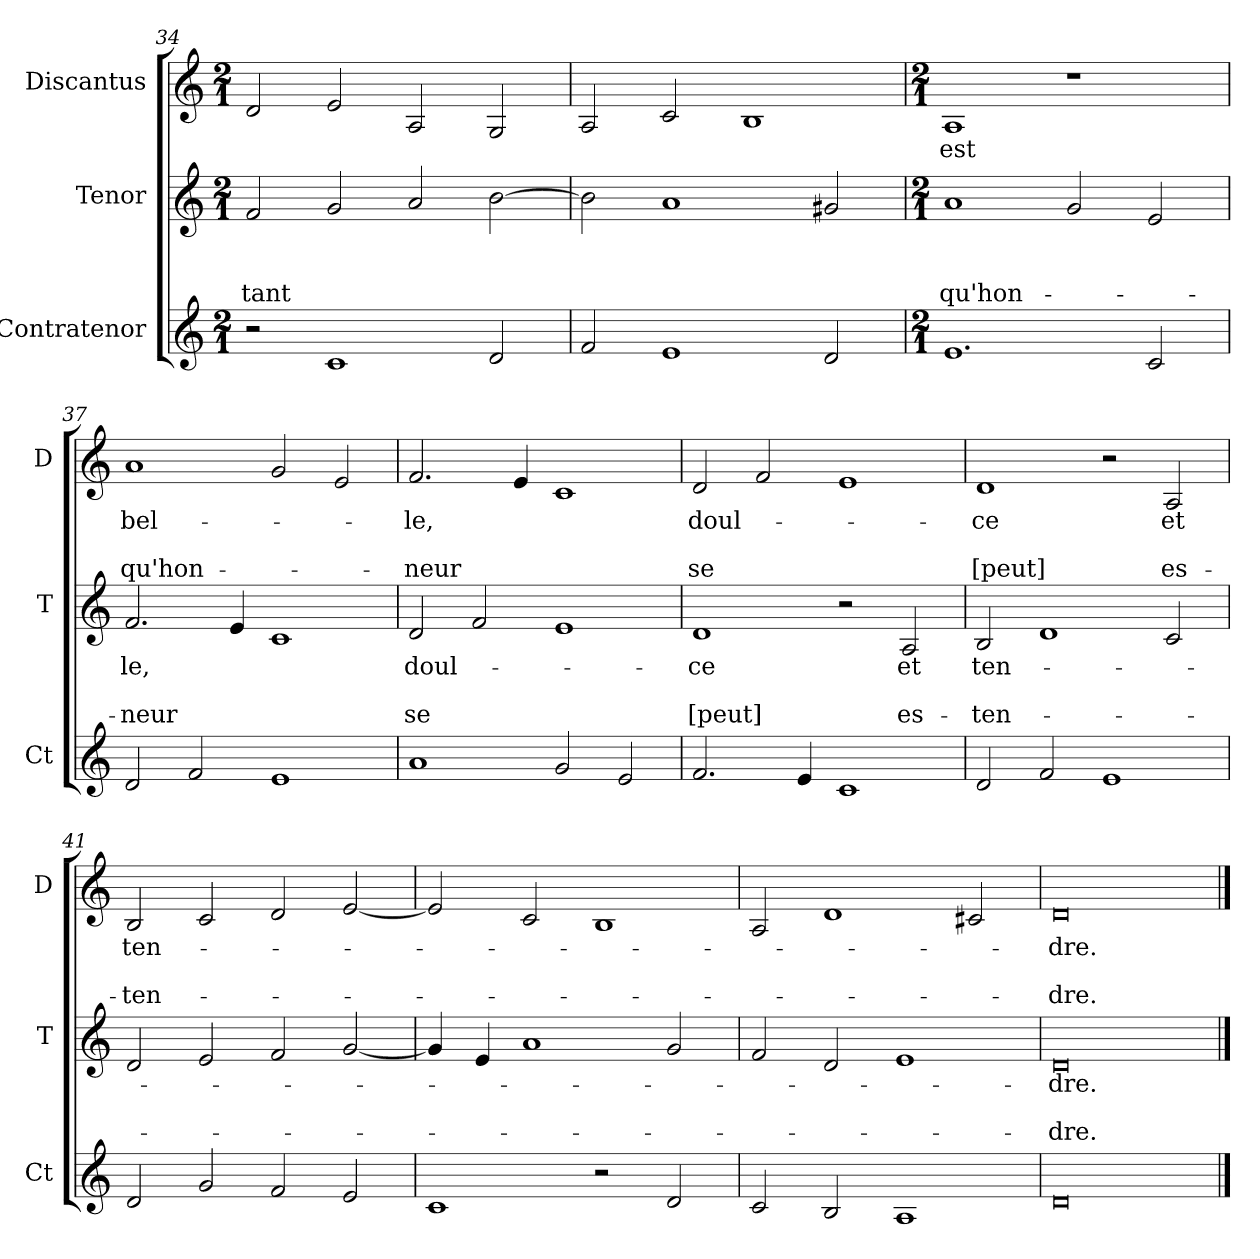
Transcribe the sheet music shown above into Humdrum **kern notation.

**kern	**kern	**text	**text	**text	**kern	**text	**text	**text
*part3	*part2	*part2	*part2	*part2	*part1	*part1	*part1	*part1
*staff3	*staff2	*staff2	*staff2	*staff2	*staff1	*staff1	*staff1	*staff1
*I"Contratenor	*I"Tenor	*	*	*	*I"Discantus	*	*	*
*I'Ct	*I'T	*	*	*	*I'D	*	*	*
*clefG2	*clefG2	*	*	*	*clefG2	*	*	*
*k[]	*k[]	*	*	*	*k[]	*	*	*
*M2/1	*M2/1	*	*	*	*M2/1	*	*	*
=34	=34	=34	=34	=34	=34	=34	=34	=34
2r	2f	.	.	tant	2d	.	.	.
1c	2g	.	.	.	2e	.	.	.
.	2a	.	.	.	2A	.	.	.
2d	[2b	.	.	.	2G	.	.	.
=35	=35	=35	=35	=35	=35	=35	=35	=35
2f	2b]	.	.	.	2A	.	.	.
1e	1a	.	.	.	2c	.	.	.
.	.	.	.	.	1B	.	.	.
2d	2g#X	.	.	.	.	.	.	.
=36	=36	=36	=36	=36	=36	=36	=36	=36
*M2/1	*M2/1	*	*	*	*M2/1	*	*	*
1.e	1a	.	.	qu'hon-	1A	est	.	.
.	2g	.	.	.	1r	.	.	.
2c	2e	.	.	.	.	.	.	.
=37	=37	=37	=37	=37	=37	=37	=37	=37
2d	2.f	-le,	.	-neur	1a	bel-	.	qu'hon-
2f	.	.	.	.	.	.	.	.
.	4e	.	.	.	.	.	.	.
1e	1c	.	.	.	2g	.	.	.
.	.	.	.	.	2e	.	.	.
=38	=38	=38	=38	=38	=38	=38	=38	=38
1a	2d	doul-	.	se	2.f	le,	.	-neur
.	2f	.	.	.	.	.	.	.
.	.	.	.	.	4e	.	.	.
2g	1e	.	.	.	1c	.	.	.
2e	.	.	.	.	.	.	.	.
=39	=39	=39	=39	=39	=39	=39	=39	=39
2.f	1d	ce	.	[peut]	2d	doul-	.	se
.	.	.	.	.	2f	.	.	.
4e	.	.	.	.	.	.	.	.
1c	2r	.	.	.	1e	.	.	.
.	2A	et	.	es-	.	.	.	.
=40	=40	=40	=40	=40	=40	=40	=40	=40
2d	2B	ten-	.	-ten-	1d	-ce	.	[peut]
2f	1d	.	.	.	.	.	.	.
1e	.	.	.	.	2r	.	.	.
.	2c	.	.	.	2A	et	.	es-
=41	=41	=41	=41	=41	=41	=41	=41	=41
2d	2d	.	.	.	2B	ten-	.	-ten-
2g	2e	.	.	.	2c	.	.	.
2f	2f	.	.	.	2d	.	.	.
2e	[2g	.	.	.	[2e	.	.	.
=42	=42	=42	=42	=42	=42	=42	=42	=42
1c	4g]	.	.	.	2e]	.	.	.
.	4e	.	.	.	.	.	.	.
.	1a	.	.	.	2c	.	.	.
2r	.	.	.	.	1B	.	.	.
2d	2g	.	.	.	.	.	.	.
=43	=43	=43	=43	=43	=43	=43	=43	=43
2c	2f	.	.	.	2A	.	.	.
2B	2d	.	.	.	1d	.	.	.
1A	1e	.	.	.	.	.	.	.
.	.	.	.	.	2c#X	.	.	.
=44	=44	=44	=44	=44	=44	=44	=44	=44
0d	0d	-dre.	.	-dre.	0d	-dre.	.	-dre.
==	==	==	==	==	==	==	==	==
*-	*-	*-	*-	*-	*-	*-	*-	*-
